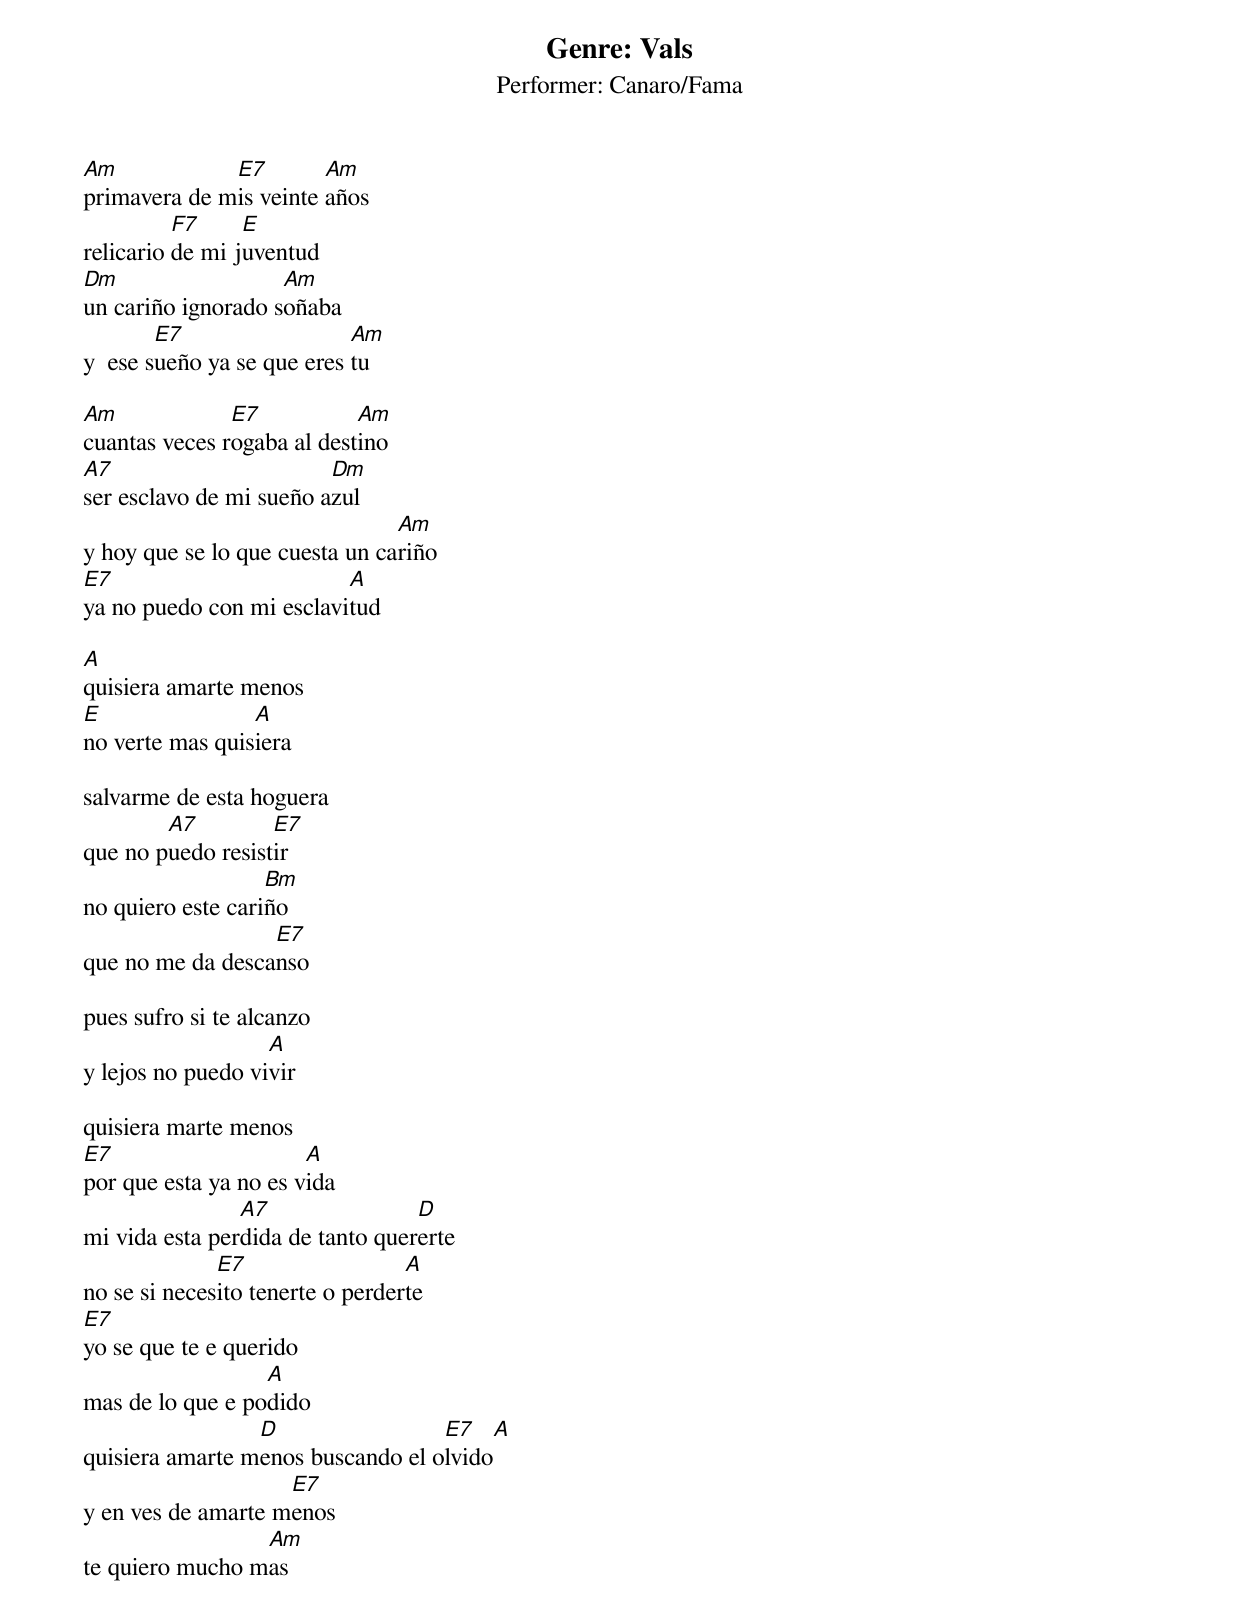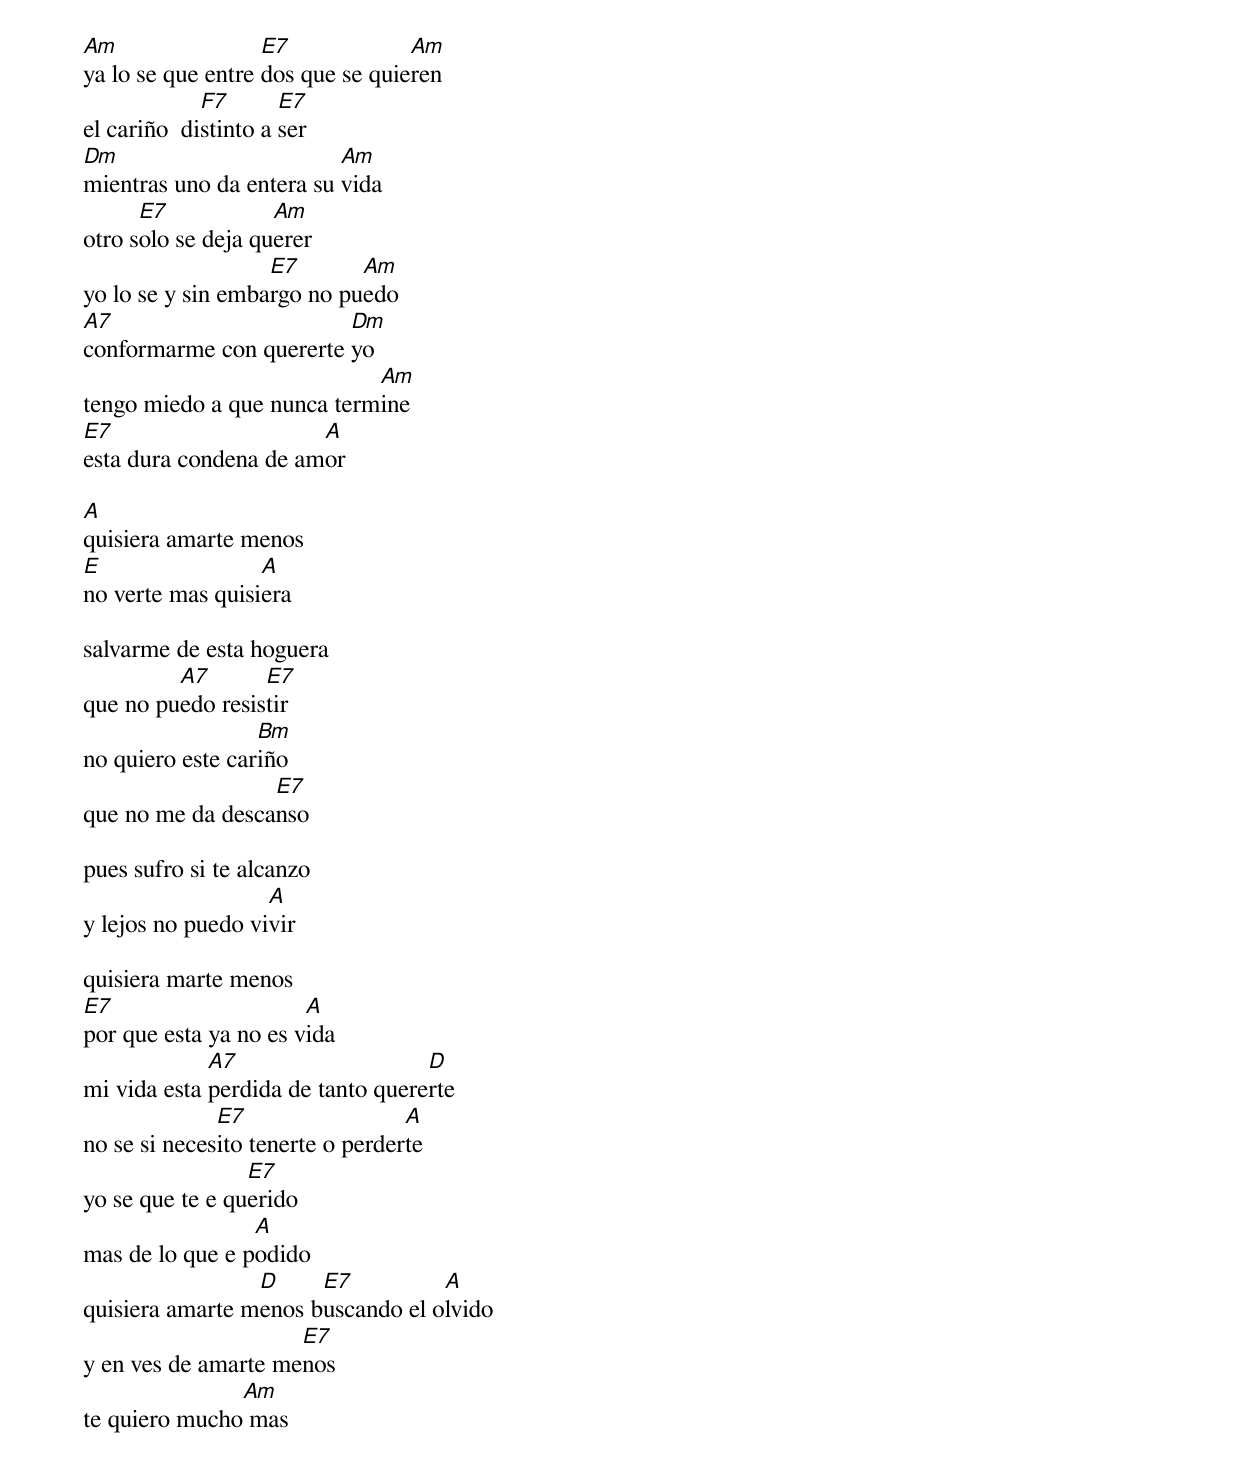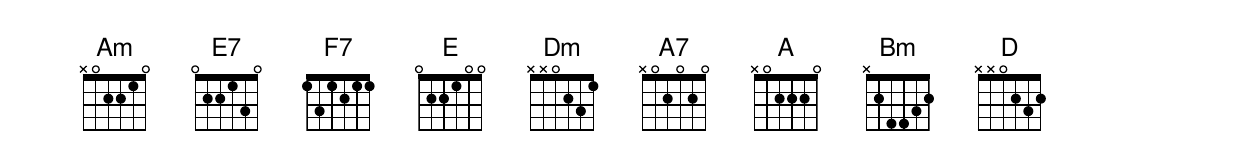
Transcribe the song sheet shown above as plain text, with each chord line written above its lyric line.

Genre: Vals
Performer: Canaro/Fama

Am            E7        Am
primavera de mis veinte años
          F7     E
relicario de mi juventud
Dm                  Am
un cariño ignorado soñaba
        E7                  Am
y  ese sueño ya se que eres tu

Am             E7           Am
cuantas veces rogaba al destino
A7                       Dm
ser esclavo de mi sueño azul
                                Am
y hoy que se lo que cuesta un cariño
E7                        A
ya no puedo con mi esclavitud

A
quisiera amarte menos
E                A
no verte mas quisiera

salvarme de esta hoguera
        A7         E7
que no puedo resistir
                   Bm
no quiero este cariño
                  E7
que no me da descanso

pues sufro si te alcanzo
                   A
y lejos no puedo vivir

quisiera marte menos
E7                     A
por que esta ya no es vida
                A7                D
mi vida esta perdida de tanto quererte
              E7                  A
no se si necesito tenerte o perderte
E7
yo se que te e querido
                  A
mas de lo que e podido
                 D                 E7   A
quisiera amarte menos buscando el olvido
                    E7
y en ves de amarte menos
                 Am
te quiero mucho mas

Am                 E7             Am
ya lo se que entre dos que se quieren
             F7       E7
el cariño  distinto a ser
Dm                        Am
mientras uno da entera su vida
      E7            Am
otro solo se deja querer
                   E7       Am
yo lo se y sin embargo no puedo
A7                       Dm
conformarme con quererte yo
                            Am
tengo miedo a que nunca termine
E7                     A
esta dura condena de amor

A
quisiera amarte menos
E                 A
no verte mas quisiera

salvarme de esta hoguera
         A7       E7
que no puedo resistir
                  Bm
no quiero este cariño
                  E7
que no me da descanso

pues sufro si te alcanzo
                   A
y lejos no puedo vivir

quisiera marte menos
E7                     A
por que esta ya no es vida
             A7                    D
mi vida esta perdida de tanto quererte
              E7                  A
no se si necesito tenerte o perderte
                 E7
yo se que te e querido
                 A
mas de lo que e podido
                 D     E7          A
quisiera amarte menos buscando el olvido
                     E7
y en ves de amarte menos
               Am
te quiero mucho mas
